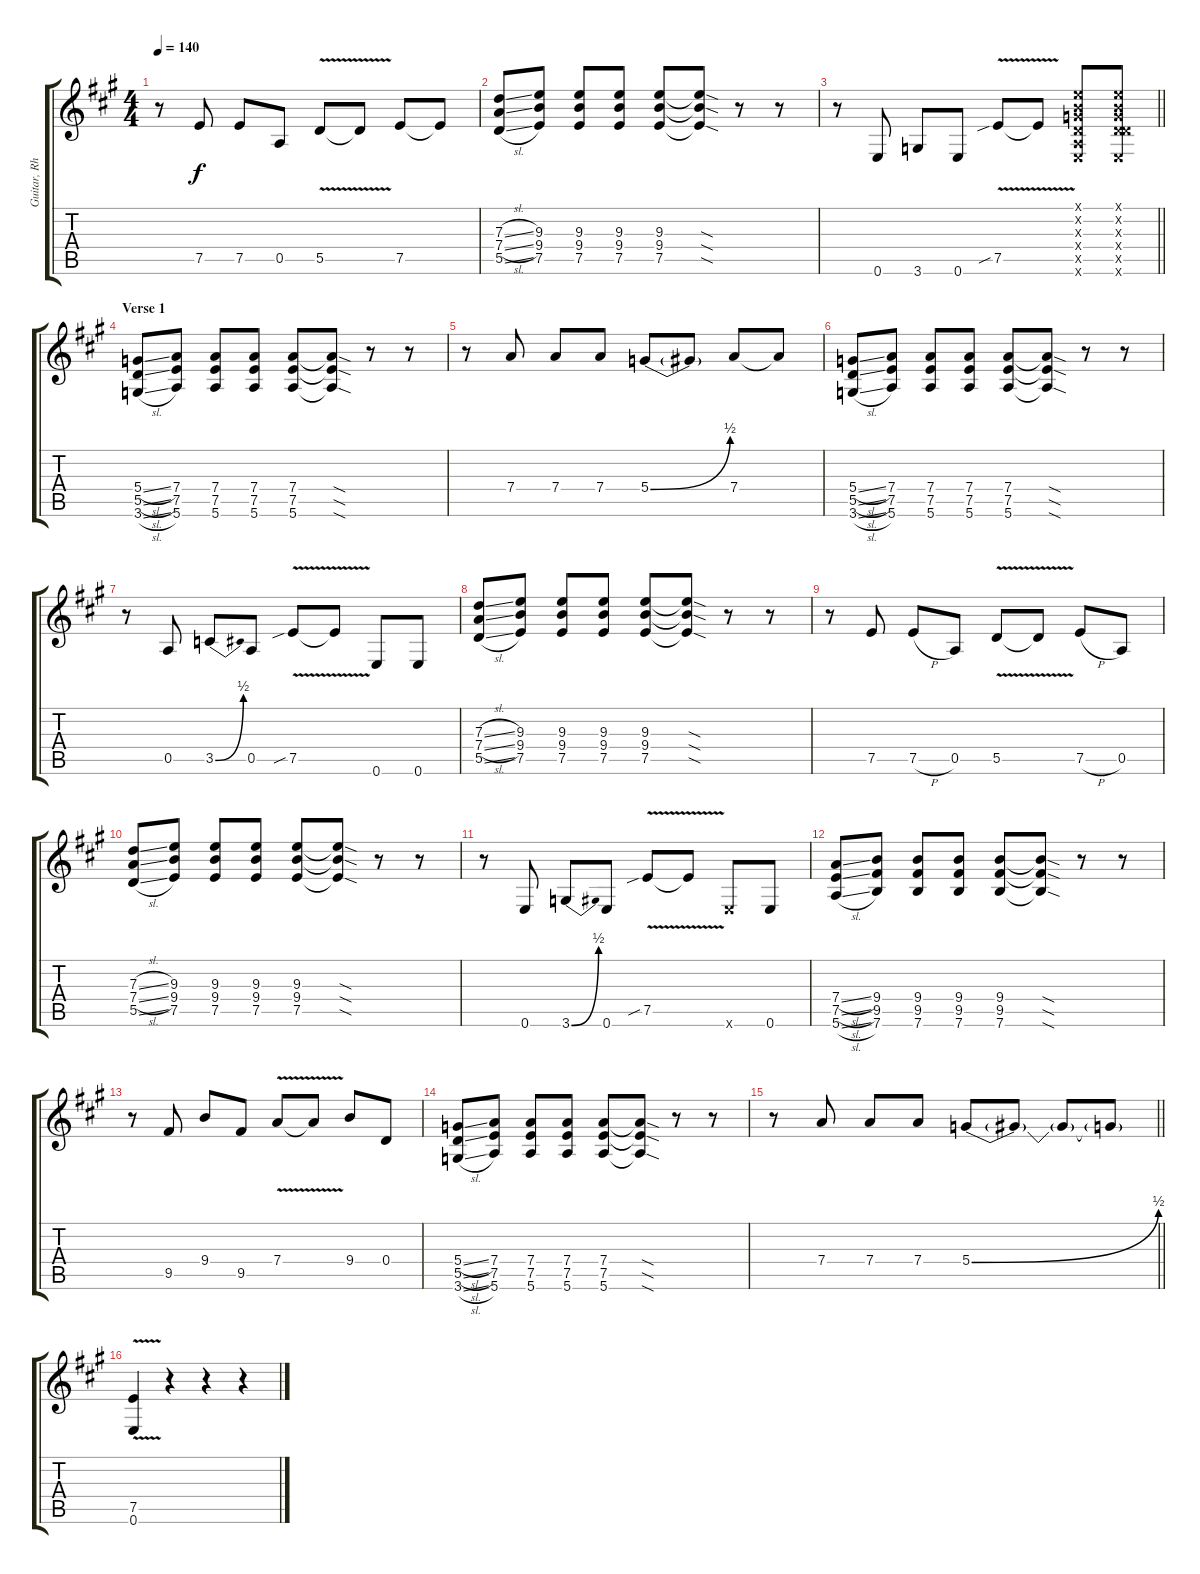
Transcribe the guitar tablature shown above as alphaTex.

\track ("Guitar, Rhythm" "Guitar, Rh") {instrument overdrivenguitar}
\staff {score tabs}
\tuning (E4 B3 G3 D3 A2 E2) {hide}
\ts (4 4)
\tempo 140
\clef g2
\ks a
r.8{dy f} 7.5.8 7.5.8 0.5.8 5.5{v}.8 5.5{t}.8 7.5.8 7.5{t}.8 |
(7.3{sl} 7.4{sl} 5.5{sl}).8 (9.3 9.4 7.5).8 (9.3 9.4 7.5).8 (9.3 9.4 7.5).8 (9.3 9.4 7.5).8 (9.3{sod t} 9.4{sod t} 7.5{sod t}).8 r.8 r.8 |
\barLineRight lightlight
r.8 0.6.8 3.6.8 0.6.8 7.5{v sib}.8 7.5{t}.8 (0.1{x} 0.2{x} 0.3{x} 0.4{x} 0.5{x} 0.6{x}).8 (0.1{x} 0.2{x} 0.3{x} 0.4{x} 5.5{x} 0.6{x}).8 |
\section ("" "Verse 1")
(5.4{sl} 5.5{sl} 3.6{sl}).8 (7.4 7.5 5.6).8 (7.4 7.5 5.6).8 (7.4 7.5 5.6).8 (7.4 7.5 5.6).8 (7.4{sod t} 7.5{sod t} 5.6{sod t}).8 r.8 r.8 |
r.8 7.4.8 7.4.8 7.4.8 5.4{be (bend 0 0 60 2)}.8 5.4{t}.8 7.4.8 7.4{t}.8 |
(5.4{sl} 5.5{sl} 3.6{sl}).8 (7.4 7.5 5.6).8 (7.4 7.5 5.6).8 (7.4 7.5 5.6).8 (7.4 7.5 5.6).8 (7.4{sod t} 7.5{sod t} 5.6{sod t}).8 r.8 r.8 |
r.8 0.5.8 3.5{be (bend 0 0 60 2)}.8 0.5.8 7.5{v sib}.8 7.5{t}.8 0.6.8 0.6.8 |
(7.3{sl} 7.4{sl} 5.5{sl}).8 (9.3 9.4 7.5).8 (9.3 9.4 7.5).8 (9.3 9.4 7.5).8 (9.3 9.4 7.5).8 (9.3{sod t} 9.4{sod t} 7.5{sod t}).8 r.8 r.8 |
r.8 7.5.8 7.5{h}.8 0.5.8 5.5{v}.8 5.5{t}.8 7.5{h}.8 0.5.8 |
(7.3{sl} 7.4{sl} 5.5{sl}).8 (9.3 9.4 7.5).8 (9.3 9.4 7.5).8 (9.3 9.4 7.5).8 (9.3 9.4 7.5).8 (9.3{sod t} 9.4{sod t} 7.5{sod t}).8 r.8 r.8 |
r.8 0.6.8 3.6{be (bend 0 0 60 2)}.8 0.6.8 7.5{v sib}.8 7.5{t}.8 0.6{x}.8 0.6.8 |
(7.4{sl} 7.5{sl} 5.6{sl}).8 (9.4 9.5 7.6).8 (9.4 9.5 7.6).8 (9.4 9.5 7.6).8 (9.4 9.5 7.6).8 (9.4{sod t} 9.5{sod t} 7.6{sod t}).8 r.8 r.8 |
r.8 9.5.8 9.4.8 9.5.8 7.4{v}.8 7.4{t}.8 9.4.8 0.4.8 |
(5.4{sl} 5.5{sl} 3.6{sl}).8 (7.4 7.5 5.6).8 (7.4 7.5 5.6).8 (7.4 7.5 5.6).8 (7.4 7.5 5.6).8 (7.4{sod t} 7.5{sod t} 5.6{sod t}).8 r.8 r.8 |
\barLineRight lightlight
r.8 7.4.8 7.4.8 7.4.8 5.4{be (bend 0 0 60 2)}.8 5.4{t}.8 5.4{t}.8 5.4{t}.8 |
(7.5{v} 0.6).4 r.4 r.4 r.4
